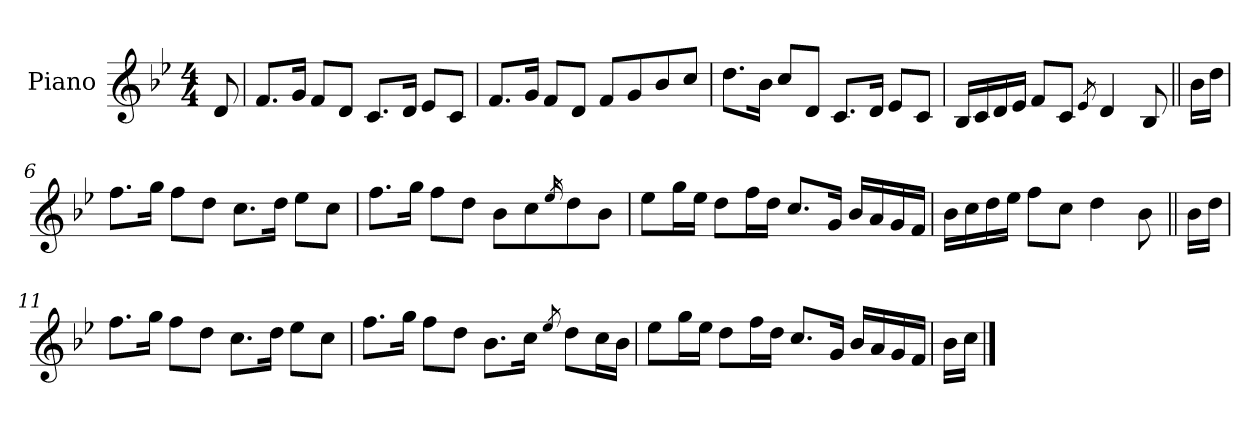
**kern
*part1
*staff1
*I"Piano
*I'Pno.
*clefG2
*k[b-e-]
*M4/4
=
8d/
=1
8.f/L
16g/Jk
8f/L
8d/J
8.c/L
16d/Jk
8e-/L
8c/J
=2
8.f/L
16g/Jk
8f/L
8d/J
8f/L
8g/
8b-/
8cc/J
=3
8.dd\L
16b-\Jk
8cc/L
8d/J
8.c/L
16d/Jk
8e-/L
8c/J
=4
16B-/LL
16c/
16d/
16e-/JJ
8f/L
8c/J
8qe-/
4d/
8B-/
=5||
16b-\LL
16dd\JJ
=6
8.ff\L
16gg\Jk
8ff\L
8dd\J
8.cc\L
16dd\Jk
8ee-\L
8cc\J
=7
8.ff\L
16gg\Jk
8ff\L
8dd\J
8b-\L
8cc\
16qee-/
8dd\
8b-\J
=8
8ee-\L
16gg\L
16ee-\JJ
8dd\L
16ff\L
16dd\JJ
8.cc/L
16g/Jk
16b-/LL
16a/
16g/
16f/JJ
=9
16b-\LL
16cc\
16dd\
16ee-\JJ
8ff\L
8cc\J
4dd\
8b-\
=10||
16b-\LL
16dd\JJ
=11
8.ff\L
16gg\Jk
8ff\L
8dd\J
8.cc\L
16dd\Jk
8ee-\L
8cc\J
=12
8.ff\L
16gg\Jk
8ff\L
8dd\J
8.b-\L
16cc\Jk
8qee-/
8dd\L
16cc\L
16b-\JJ
=13
8ee-\L
16gg\L
16ee-\JJ
8dd\L
16ff\L
16dd\JJ
8.cc/L
16g/Jk
16b-/LL
16a/
16g/
16f/JJ
=14
16b-\LL
16cc\JJ
==
*-
